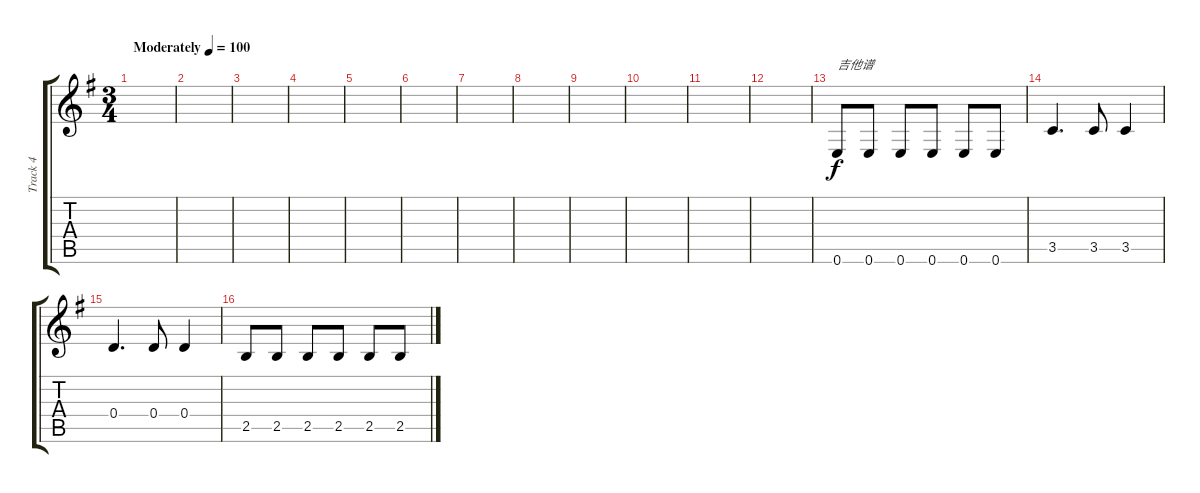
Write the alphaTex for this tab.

\track ("Track 4" "Track 4") {instrument electricbassfinger}
\staff {score tabs}
\tuning (E4 B3 G3 D3 A2 E2) {hide}
\ts (3 4)
\tempo (100 "Moderately")
\clef g2
\ks g
|
|
|
|
|
|
|
|
|
|
|
|
0.6.8{txt "吉他谱"} 0.6.8 0.6.8 0.6.8 0.6.8 0.6.8 |
3.5.4{d} 3.5.8 3.5.4 |
0.4.4{d} 0.4.8 0.4.4 |
2.5.8 2.5.8 2.5.8 2.5.8 2.5.8 2.5.8
